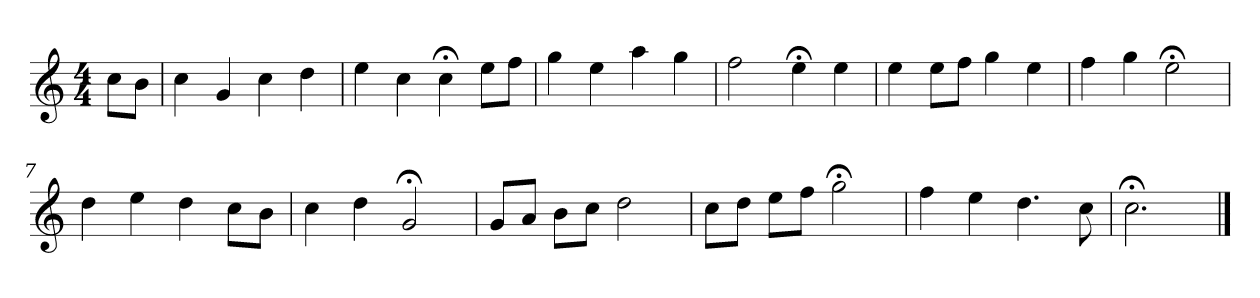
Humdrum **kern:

**kern
*part1
*staff1
*k[]
*C:
*M4/4
*MM120
=
8ccL
8bJ
=1
4cc
4g
4cc
4dd
=2
4ee
4cc
4cc;<
8eeL
8ffJ
=3
4gg
4ee
4aa
4gg
=4
2ff
4ee;<
4ee
=5
4ee
8eeL
8ffJ
4gg
4ee
=6
4ff
4gg
2ee;<
=7
4dd
4ee
4dd
8ccL
8bJ
=8
4cc
4dd
2g;<
=9
8gL
8aJ
8bL
8ccJ
2dd
=10
8ccL
8ddJ
8eeL
8ffJ
2gg;<
=11
4ff
4ee
4.dd
8cc
=12
2.cc;<
==
*-
